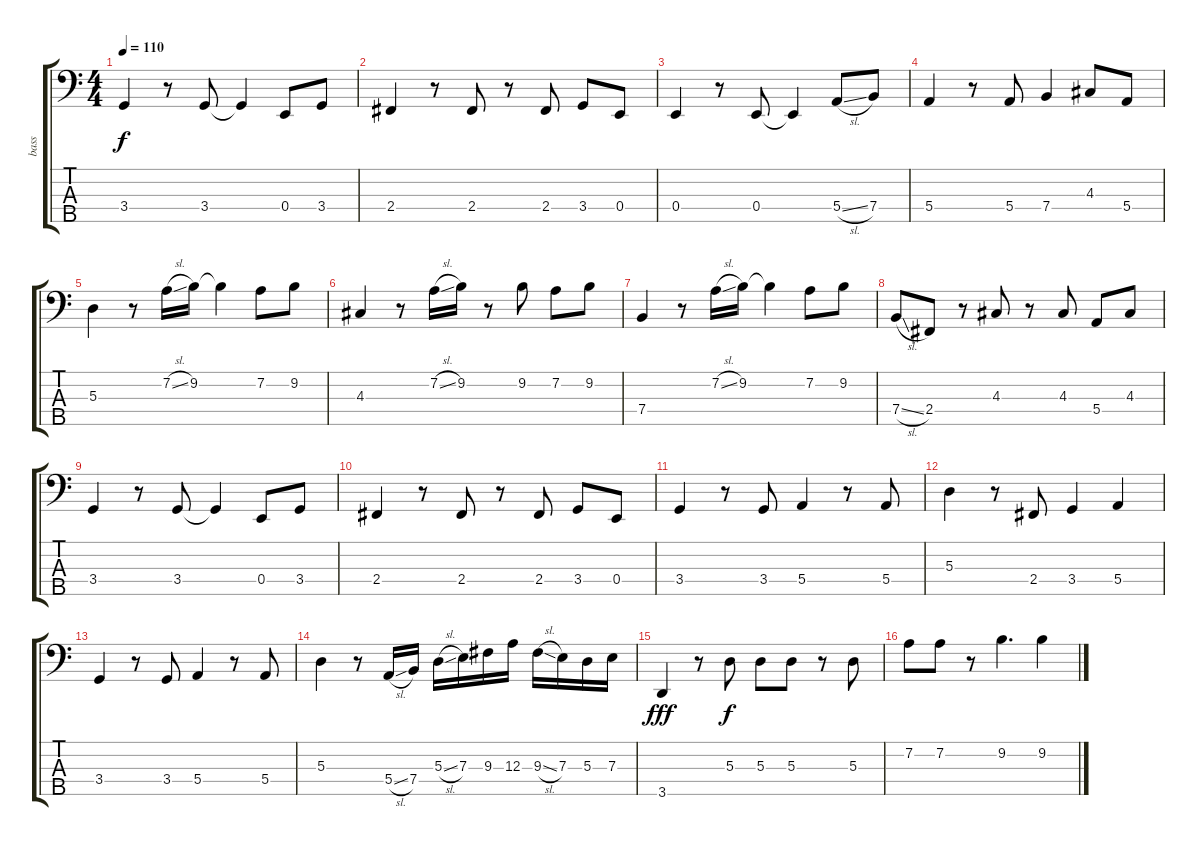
\track ("bass" "bass") {instrument electricbassfinger}
\staff {score tabs}
\tuning (G2 D2 A1 E1 B0) {hide}
\ts (4 4)
\tempo 110
\clef f4
\ks c
3.4.4{dy f} r.8 3.4.8 3.4{t}.4 0.4.8 3.4.8 |
2.4.4 r.8 2.4.8 r.8 2.4.8 3.4.8 0.4.8 |
0.4.4 r.8 0.4.8 0.4{t}.4 5.4{sl}.8 7.4.8 |
5.4.4 r.8 5.4.8 7.4.4 4.3.8 5.4.8 |
5.3.4{volume 13} r.8 7.2{sl}.16 9.2.16 9.2{t}.4 7.2.8 9.2.8 |
4.3.4 r.8 7.2{sl}.16 9.2.16 r.8 9.2.8 7.2.8 9.2.8 |
7.4.4 r.8 7.2{sl}.16 9.2.16 9.2{t}.4 7.2.8 9.2.8 |
7.4{sl}.8 2.4.8 r.8 4.3.8 r.8 4.3.8 5.4.8 4.3.8 |
3.4.4 r.8 3.4.8 3.4{t}.4 0.4.8 3.4.8 |
2.4.4 r.8 2.4.8 r.8 2.4.8 3.4.8 0.4.8 |
3.4.4 r.8 3.4.8 5.4.4 r.8 5.4.8 |
5.3.4 r.8 2.4.8 3.4.4 5.4.4 |
3.4.4 r.8 3.4.8 5.4.4 r.8 5.4.8 |
5.3.4 r.8 5.4{sl}.16 7.4.16 5.3{sl}.16 7.3.16 9.3.16 12.3.16 9.3{sl}.16 7.3.16 5.3.16 7.3.16 |
3.5.4{dy fff} r.8 5.3.8{dy f} 5.3.8 5.3.8 r.8 5.3.8 |
7.2.8 7.2.8 r.8 9.2.4{d} 9.2{sl}.4
